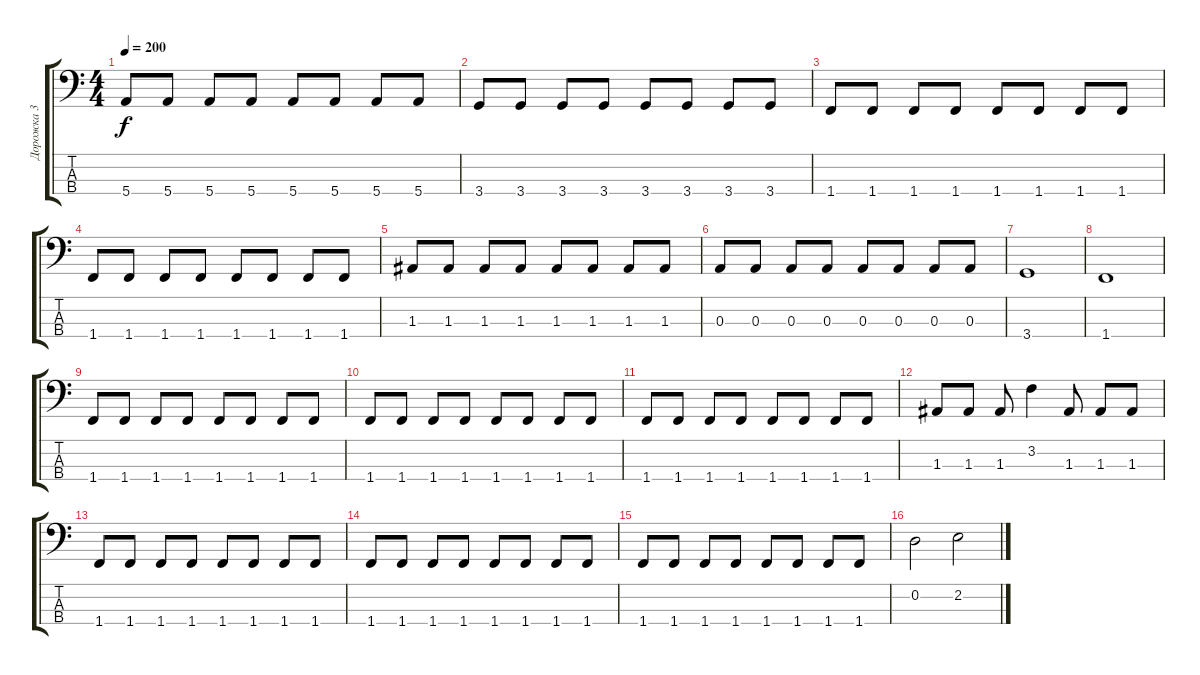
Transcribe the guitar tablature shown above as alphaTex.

\track ("Дорожка 3" "Дорожка 3") {instrument electricbasspick}
\staff {score tabs}
\tuning (G2 D2 A1 E1) {hide}
\ts (4 4)
\tempo 200
\clef f4
\ks c
5.4.8{dy f} 5.4.8 5.4.8 5.4.8 5.4.8 5.4.8 5.4.8 5.4.8 |
3.4.8 3.4.8 3.4.8 3.4.8 3.4.8 3.4.8 3.4.8 3.4.8 |
1.4.8 1.4.8 1.4.8 1.4.8 1.4.8 1.4.8 1.4.8 1.4.8 |
1.4.8 1.4.8 1.4.8 1.4.8 1.4.8 1.4.8 1.4.8 1.4.8 |
1.3.8 1.3.8 1.3.8 1.3.8 1.3.8 1.3.8 1.3.8 1.3.8 |
0.3.8 0.3.8 0.3.8 0.3.8 0.3.8 0.3.8 0.3.8 0.3.8 |
3.4.1 |
1.4.1 |
1.4.8 1.4.8 1.4.8 1.4.8 1.4.8 1.4.8 1.4.8 1.4.8 |
1.4.8 1.4.8 1.4.8 1.4.8 1.4.8 1.4.8 1.4.8 1.4.8 |
1.4.8 1.4.8 1.4.8 1.4.8 1.4.8 1.4.8 1.4.8 1.4.8 |
1.3.8 1.3.8 1.3.8 3.2.4 1.3.8 1.3.8 1.3.8 |
1.4.8 1.4.8 1.4.8 1.4.8 1.4.8 1.4.8 1.4.8 1.4.8 |
1.4.8 1.4.8 1.4.8 1.4.8 1.4.8 1.4.8 1.4.8 1.4.8 |
1.4.8 1.4.8 1.4.8 1.4.8 1.4.8 1.4.8 1.4.8 1.4.8 |
0.2.2 2.2.2
